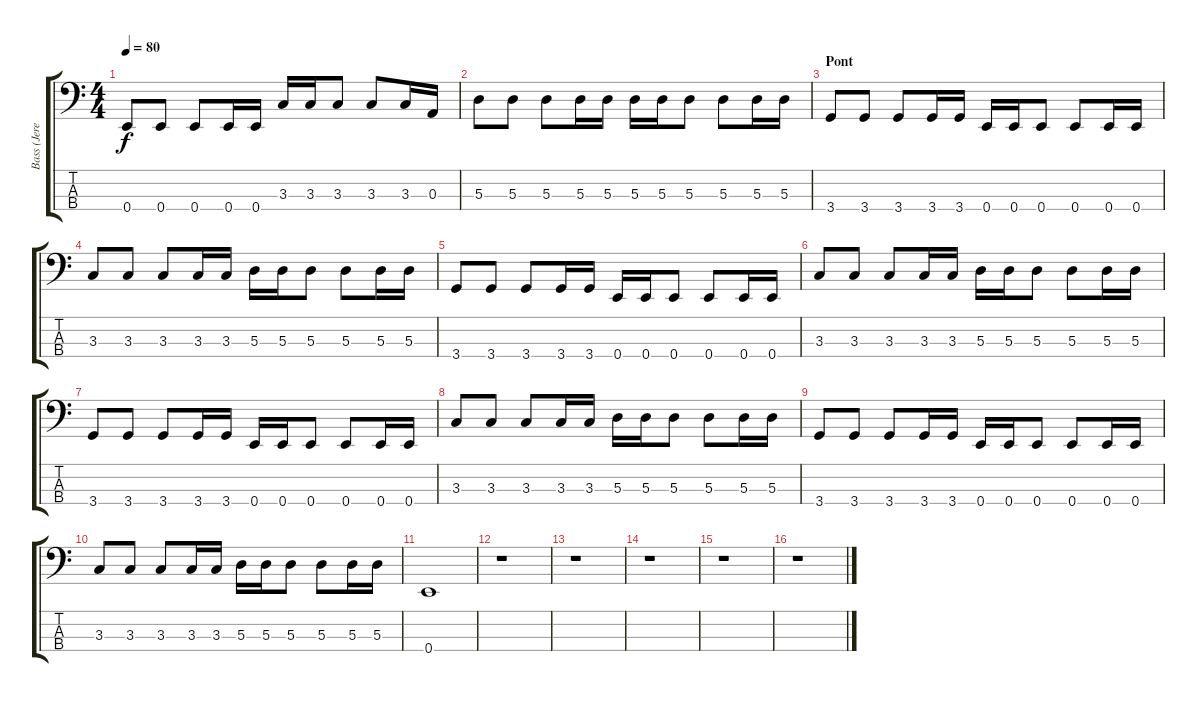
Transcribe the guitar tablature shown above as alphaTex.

\track ("Bass (Jeremy)" "Bass (Jere") {instrument electricbassfinger}
\staff {score tabs}
\tuning (G2 D2 A1 E1) {hide}
\ts (4 4)
\tempo 80
\clef f4
\ks c
0.4.8{dy f} 0.4.8 0.4.8 0.4.16 0.4.16 3.3.16 3.3.16 3.3.8 3.3.8 3.3.16 0.3.16 |
5.3.8 5.3.8 5.3.8 5.3.16 5.3.16 5.3.16 5.3.16 5.3.8 5.3.8 5.3.16 5.3.16 |
\section ("" "Pont")
3.4.8 3.4.8 3.4.8 3.4.16 3.4.16 0.4.16 0.4.16 0.4.8 0.4.8 0.4.16 0.4.16 |
3.3.8 3.3.8 3.3.8 3.3.16 3.3.16 5.3.16 5.3.16 5.3.8 5.3.8 5.3.16 5.3.16 |
3.4.8 3.4.8 3.4.8 3.4.16 3.4.16 0.4.16 0.4.16 0.4.8 0.4.8 0.4.16 0.4.16 |
3.3.8 3.3.8 3.3.8 3.3.16 3.3.16 5.3.16 5.3.16 5.3.8 5.3.8 5.3.16 5.3.16 |
3.4.8 3.4.8 3.4.8 3.4.16 3.4.16 0.4.16 0.4.16 0.4.8 0.4.8 0.4.16 0.4.16 |
3.3.8 3.3.8 3.3.8 3.3.16 3.3.16 5.3.16 5.3.16 5.3.8 5.3.8 5.3.16 5.3.16 |
3.4.8 3.4.8 3.4.8 3.4.16 3.4.16 0.4.16 0.4.16 0.4.8 0.4.8 0.4.16 0.4.16 |
3.3.8 3.3.8 3.3.8 3.3.16 3.3.16 5.3.16 5.3.16 5.3.8 5.3.8 5.3.16 5.3.16 |
0.4.1 |
r.1 |
r.1 |
r.1 |
r.1 |
r.1
